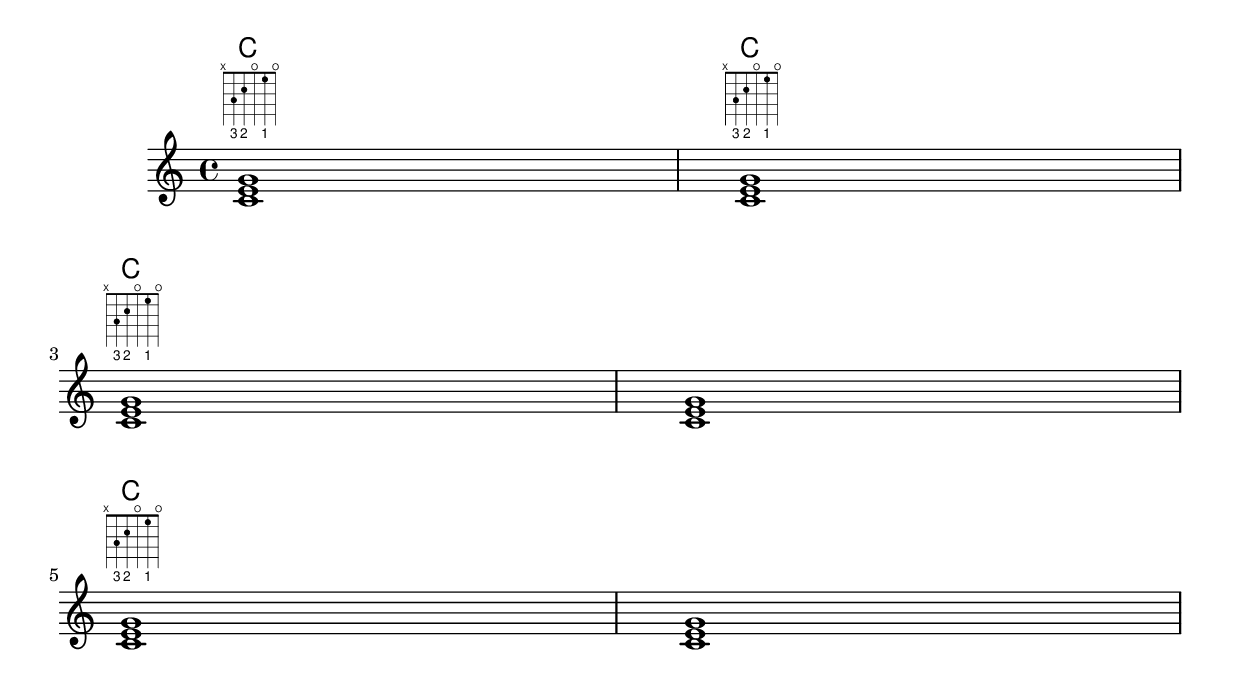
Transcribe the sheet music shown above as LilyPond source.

% Do not edit this file; it is automatically
% generated from Documentation/snippets/new
% This file is in the public domain.
%% Note: this file works from version 2.13.0
\version "2.13.16"

\header {
%% Translation of GIT committish: 5a7301fc350ffc3ab5bd3a2084c91666c9e9a549
  texidoces = "
Se puede hacer que los diagramas de posiciones se muestren sólo
cuando el acorde cambia o al comienzo de una nueva línea.

"

  doctitlees = "Cambios de acorde de posiciones de trastes"


%% Translation of GIT committish: 0a868be38a775ecb1ef935b079000cebbc64de40
texidocde = "
Bunddiagramme können definiert werden, sodass sie nur angezeigt werden,
wenn der Akkord sich ändert oder eine neue Zeile anfängt.

"

  doctitlede = "Akkordänderungen für Bunddiagramme"

  lsrtags = "fretted-strings"
  texidoc = "FretBoards can be set to display only when the chord changes
or at the beginning of a new line."
  doctitle = "chordChanges for FretBoards"
} % begin verbatim


\include "predefined-guitar-fretboards.ly"

myChords = \chordmode {
  c1 c1 \break
  \set chordChanges = ##t
  c1 c1 \break
  c1 c1 \break
}

<<
  \new ChordNames { \myChords }
  \new FretBoards { \myChords }
  \new Staff { \myChords }
>>
